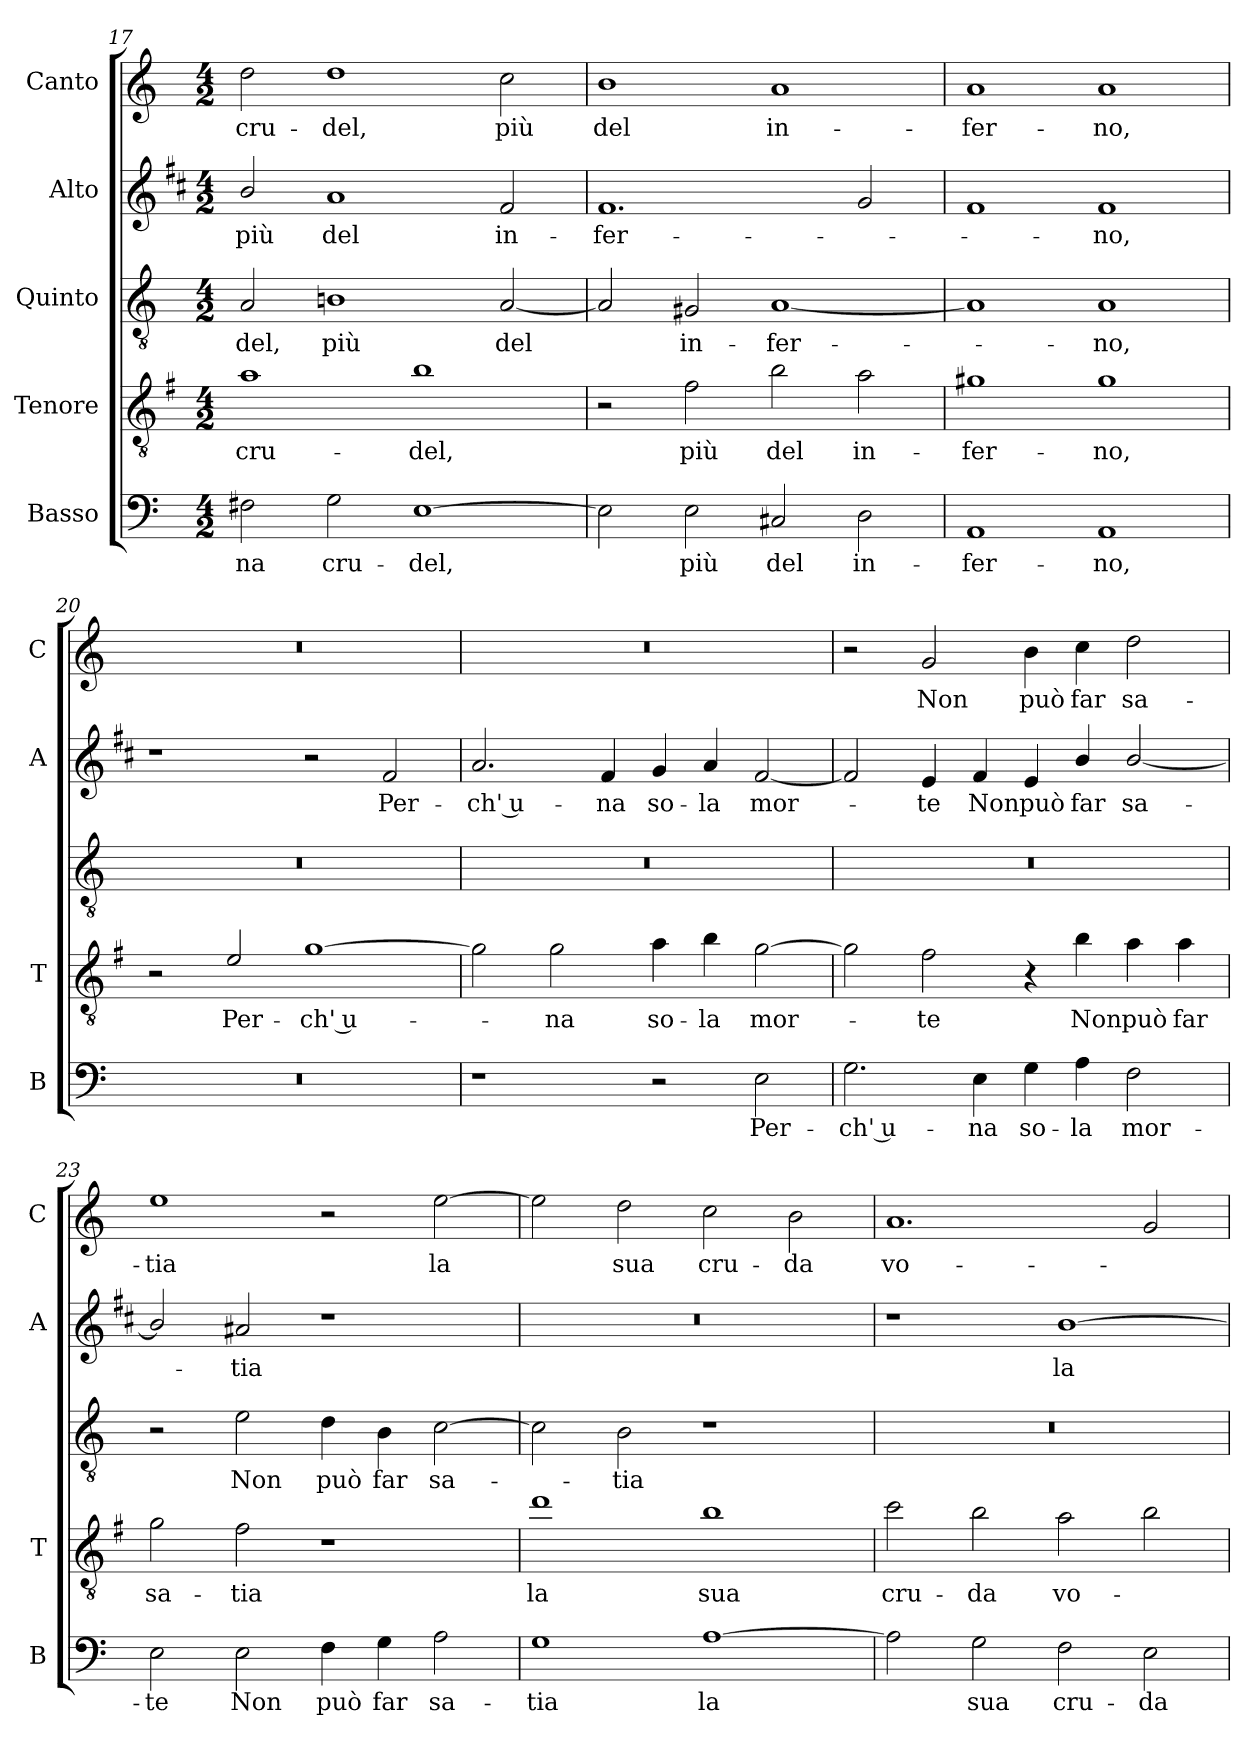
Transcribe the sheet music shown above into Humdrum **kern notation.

**kern	**text	**kern	**text	**kern	**text	**kern	**text	**kern	**text
*part5	*part5	*part4	*part4	*part3	*part3	*part2	*part2	*part1	*part1
*staff5	*staff5	*staff4	*staff4	*staff3	*staff3	*staff2	*staff2	*staff1	*staff1
*I"Basso	*	*I"Tenore	*	*I"Quinto	*	*I"Alto	*	*I"Canto	*
*I'B	*	*I'T	*	*	*	*I'A	*	*I'C	*
!!LO:LB:g=z
*clefF4	*	*clefGv2	*	*clefGv2	*	*clefG2	*	*clefG2	*
*	*	*ITrd4c7	*	*	*	*ITrd1c2	*	*	*
*k[]	*	*k[]	*	*k[]	*	*k[]	*	*k[]	*
*C:	*	*C:	*	*C:	*	*C:	*	*C:	*
*M4/2	*	*M4/2	*	*M4/2	*	*M4/2	*	*M4/2	*
=17	=17	=17	=17	=17	=17	=17	=17	=17	=17
!	!LO:LY:b	!	!LO:LY:b	!	!LO:LY:b	!	!LO:LY:b	!	!LO:LY:b
2F#X\	-na	1d	cru-	2A/	-del,	2a/	più	2dd\	cru-
!	!LO:LY:b	!	!	!	!LO:LY:b	!	!LO:LY:b	!	!LO:LY:b
2G\	cru-	.	.	1Bni	più	1g	del	1dd	-del,
!	!LO:LY:b	!	!LO:LY:b	!	!	!	!	!	!
[1E	-del,	1e	-del,	.	.	.	.	.	.
!	!	!	!	!	!LO:LY:b	!	!LO:LY:b	!	!LO:LY:b
.	.	.	.	[2A/	del	2e/	in-	2cc\	più
=18	=18	=18	=18	=18	=18	=18	=18	=18	=18
!	!	!	!	!	!	!	!LO:LY:b	!	!LO:LY:b
2E\]	.	2r	.	2A/]	.	1.e	-fer-	1b	del
!	!LO:LY:b	!	!LO:LY:b	!	!LO:LY:b	!	!	!	!
2E\	più	2B\	più	2G#X/	in-	.	.	.	.
!	!LO:LY:b	!	!LO:LY:b	!	!LO:LY:b	!	!	!	!LO:LY:b
2C#X/	del	2e\	del	[1A	-fer-	.	.	1a	in-
!	!LO:LY:b	!	!LO:LY:b	!	!	!	!	!	!
2D\	in-	2d\	in-	.	.	2f/	.	.	.
=19	=19	=19	=19	=19	=19	=19	=19	=19	=19
!	!LO:LY:b	!	!LO:LY:b	!	!	!	!	!	!LO:LY:b
1AA	-fer-	1c#X	-fer-	1A]	.	1e	.	1a	-fer-
!	!LO:LY:b	!	!LO:LY:b	!	!LO:LY:b	!	!LO:LY:b	!	!LO:LY:b
1AA	-no,	1c#	-no,	1A	-no,	1e	-no,	1a	-no,
=20	=20	=20	=20	=20	=20	=20	=20	=20	=20
0r	.	2r	.	0r	.	1r	.	0r	.
!	!	!	!LO:LY:b	!	!	!	!	!	!
.	.	2A/	Per-	.	.	.	.	.	.
!	!	!	!LO:LY:b	!	!	!	!	!	!
.	.	[1c	-ch' u-	.	.	2r	.	.	.
!	!	!	!	!	!	!	!LO:LY:b	!	!
.	.	.	.	.	.	2e/	Per-	.	.
!!LO:PB:g=z
=21	=21	=21	=21	=21	=21	=21	=21	=21	=21
!	!	!	!	!	!	!	!LO:LY:b	!	!
1r	.	2c\]	.	0r	.	2.g/	-ch' u-	0r	.
!	!	!	!LO:LY:b	!	!	!	!	!	!
.	.	2c\	-na	.	.	.	.	.	.
!	!	!	!	!	!	!	!LO:LY:b	!	!
.	.	.	.	.	.	4e/	-na	.	.
!	!	!	!LO:LY:b	!	!	!	!LO:LY:b	!	!
2r	.	4d\	so-	.	.	4f/	so-	.	.
!	!	!	!LO:LY:b	!	!	!	!LO:LY:b	!	!
.	.	4e\	-la	.	.	4g/	-la	.	.
!	!LO:LY:b	!	!LO:LY:b	!	!	!	!LO:LY:b	!	!
2E\	Per-	[2c\	mor-	.	.	[2e/	mor-	.	.
=22	=22	=22	=22	=22	=22	=22	=22	=22	=22
!	!LO:LY:b	!	!	!	!	!	!	!	!
2.G\	-ch' u-	2c\]	.	0r	.	2e/]	.	2r	.
!	!	!	!LO:LY:b	!	!	!	!LO:LY:b	!	!LO:LY:b
.	.	2B\	-te	.	.	4d/	-te	2g/	Non
!	!LO:LY:b	!	!	!	!	!	!LO:LY:b	!	!
4E\	-na	.	.	.	.	4e/	Non	.	.
!	!LO:LY:b	!	!	!	!	!	!LO:LY:b	!	!LO:LY:b
4G\	so-	4r	.	.	.	4d/	può	4b\	può
!	!LO:LY:b	!	!LO:LY:b	!	!	!	!LO:LY:b	!	!LO:LY:b
4A\	-la	4e\	Non	.	.	4a/	far	4cc\	far
!	!LO:LY:b	!	!LO:LY:b	!	!	!	!LO:LY:b	!	!LO:LY:b
2F\	mor-	4d\	può	.	.	[2a/	sa-	2dd\	sa-
!	!	!	!LO:LY:b	!	!	!	!	!	!
.	.	4d\	far	.	.	.	.	.	.
=23	=23	=23	=23	=23	=23	=23	=23	=23	=23
!	!LO:LY:b	!	!LO:LY:b	!	!	!	!	!	!LO:LY:b
2E\	-te	2c\	sa-	2r	.	2a/]	.	1ee	-tia
!	!LO:LY:b	!	!LO:LY:b	!	!LO:LY:b	!	!LO:LY:b	!	!
2E\	Non	2B\	-tia	2e\	Non	2g#X/	-tia	.	.
!	!LO:LY:b	!	!	!	!LO:LY:b	!	!	!	!
4F\	può	1r	.	4d\	può	1r	.	2r	.
!	!LO:LY:b	!	!	!	!LO:LY:b	!	!	!	!
4G\	far	.	.	4B\	far	.	.	.	.
!	!LO:LY:b	!	!	!	!LO:LY:b	!	!	!	!LO:LY:b
2A\	sa-	.	.	[2c\	sa-	.	.	[2ee\	la
=24	=24	=24	=24	=24	=24	=24	=24	=24	=24
!	!LO:LY:b	!	!LO:LY:b	!	!	!	!	!	!
1G	-tia	1g	la	2c\]	.	0r	.	2ee\]	.
!	!	!	!	!	!LO:LY:b	!	!	!	!LO:LY:b
.	.	.	.	2B\	-tia	.	.	2dd\	sua
!	!LO:LY:b	!	!LO:LY:b	!	!	!	!	!	!LO:LY:b
[1A	la	1e	sua	1r	.	.	.	2cc\	cru-
!	!	!	!	!	!	!	!	!	!LO:LY:b
.	.	.	.	.	.	.	.	2b\	-da
!!LO:LB:g=z
=25	=25	=25	=25	=25	=25	=25	=25	=25	=25
!	!	!	!LO:LY:b	!	!	!	!	!	!LO:LY:b
2A\]	.	2f\	cru-	0r	.	1r	.	1.a	vo-
!	!LO:LY:b	!	!LO:LY:b	!	!	!	!	!	!
2G\	sua	2e\	-da	.	.	.	.	.	.
!	!LO:LY:b	!	!LO:LY:b	!	!	!	!LO:LY:b	!	!
2F\	cru-	2d\	vo-	.	.	[1a	la	.	.
!	!LO:LY:b	!	!	!	!	!	!	!	!
2E\	-da	2e\	.	.	.	.	.	2g/	.
=	=	=	=	=	=	=	=	=	=
*-	*-	*-	*-	*-	*-	*-	*-	*-	*-
